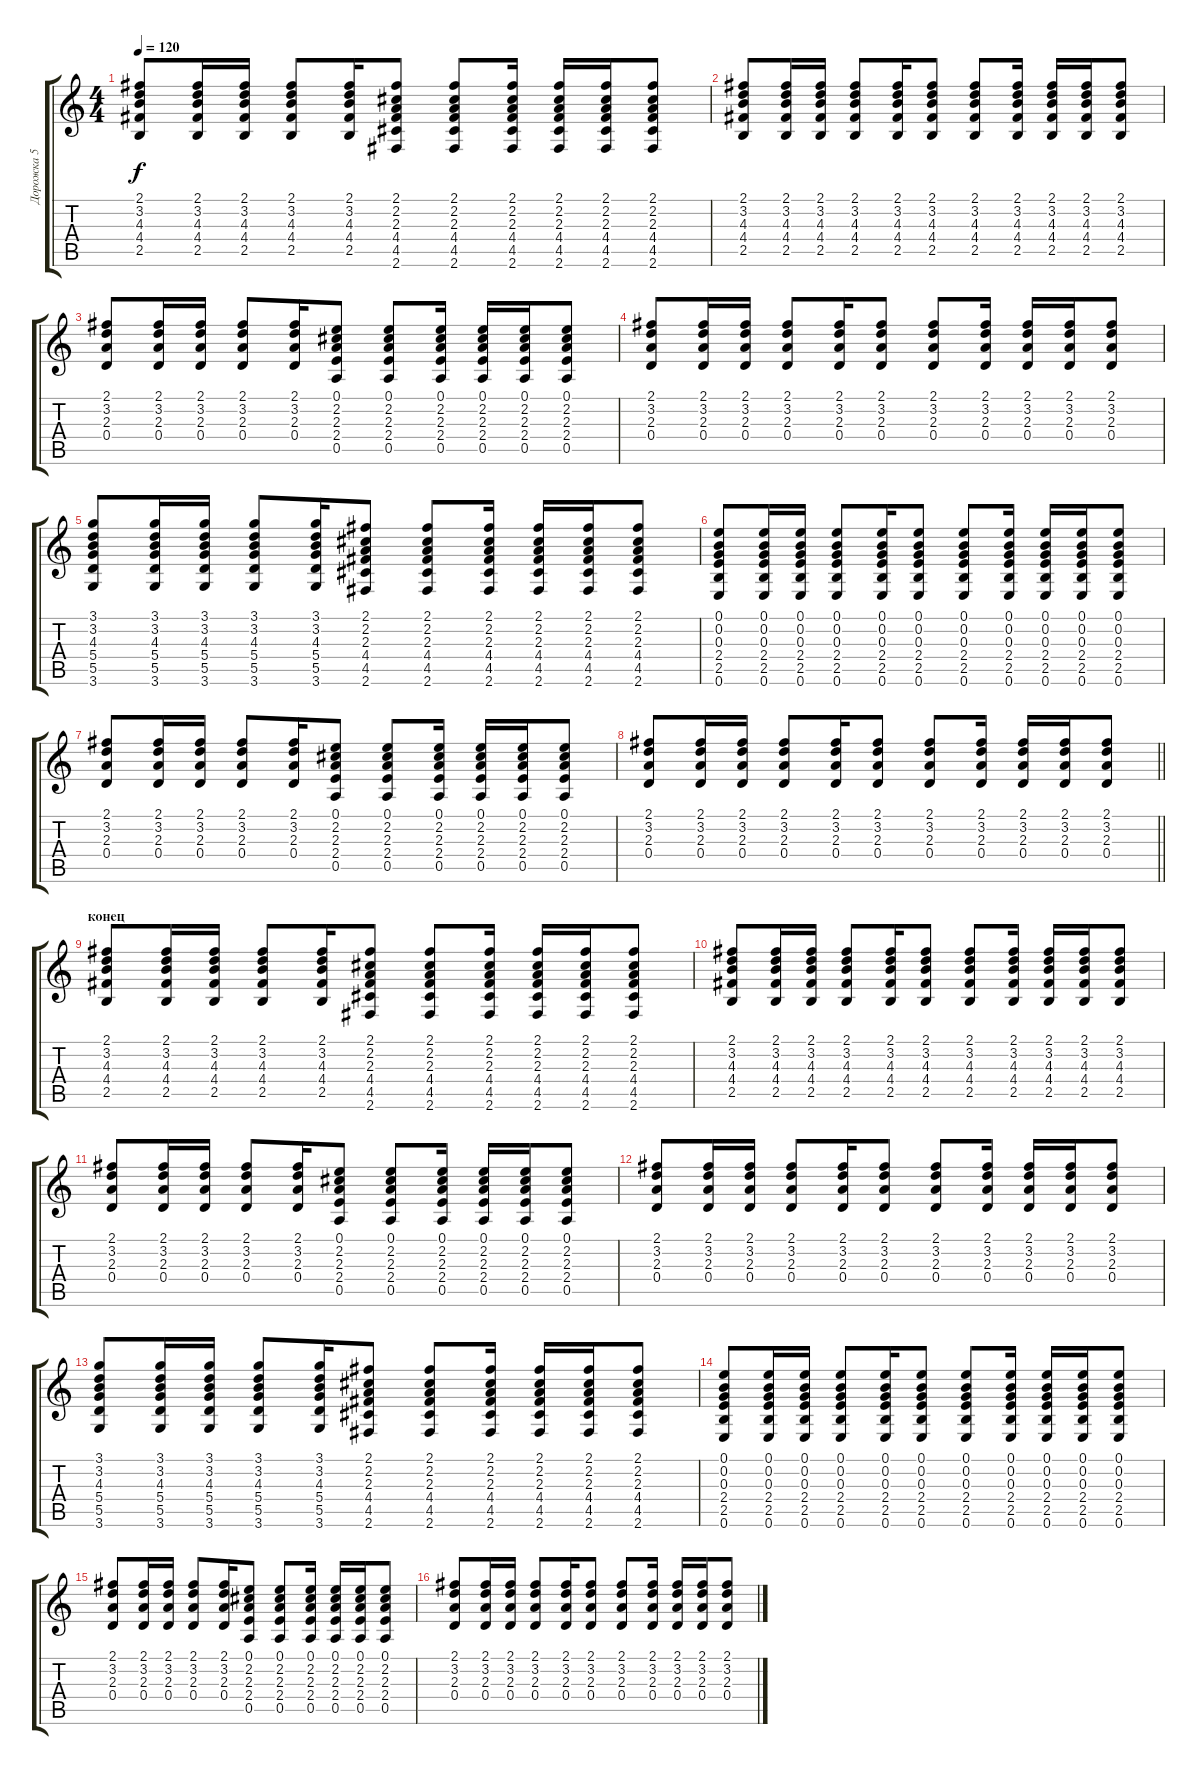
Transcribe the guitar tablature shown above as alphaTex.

\track ("Дорожка 5" "Дорожка 5") {instrument acousticguitarsteel}
\staff {score tabs}
\tuning (E4 B3 G3 D3 A2 E2) {hide}
\ts (4 4)
\tempo 120
\clef g2
\ks c
(2.1 3.2 4.3 4.4 2.5).8{dy f} (2.1 3.2 4.3 4.4 2.5).16 (2.1 3.2 4.3 4.4 2.5).16 (2.1 3.2 4.3 4.4 2.5).8 (2.1 3.2 4.3 4.4 2.5).16 (2.1 2.2 2.3 4.4 4.5 2.6).8 (2.1 2.2 2.3 4.4 4.5 2.6).8 (2.1 2.2 2.3 4.4 4.5 2.6).16 (2.1 2.2 2.3 4.4 4.5 2.6).16 (2.1 2.2 2.3 4.4 4.5 2.6).16 (2.1 2.2 2.3 4.4 4.5 2.6).8 |
(2.1 3.2 4.3 4.4 2.5).8 (2.1 3.2 4.3 4.4 2.5).16 (2.1 3.2 4.3 4.4 2.5).16 (2.1 3.2 4.3 4.4 2.5).8 (2.1 3.2 4.3 4.4 2.5).16 (2.1 3.2 4.3 4.4 2.5).8 (2.1 3.2 4.3 4.4 2.5).8 (2.1 3.2 4.3 4.4 2.5).16 (2.1 3.2 4.3 4.4 2.5).16 (2.1 3.2 4.3 4.4 2.5).16 (2.1 3.2 4.3 4.4 2.5).8 |
(2.1 3.2 2.3 0.4).8 (2.1 3.2 2.3 0.4).16 (2.1 3.2 2.3 0.4).16 (2.1 3.2 2.3 0.4).8 (2.1 3.2 2.3 0.4).16 (0.1 2.2 2.3 2.4 0.5).8 (0.1 2.2 2.3 2.4 0.5).8 (0.1 2.2 2.3 2.4 0.5).16 (0.1 2.2 2.3 2.4 0.5).16 (0.1 2.2 2.3 2.4 0.5).16 (0.1 2.2 2.3 2.4 0.5).8 |
(2.1 3.2 2.3 0.4).8 (2.1 3.2 2.3 0.4).16 (2.1 3.2 2.3 0.4).16 (2.1 3.2 2.3 0.4).8 (2.1 3.2 2.3 0.4).16 (2.1 3.2 2.3 0.4).8 (2.1 3.2 2.3 0.4).8 (2.1 3.2 2.3 0.4).16 (2.1 3.2 2.3 0.4).16 (2.1 3.2 2.3 0.4).16 (2.1 3.2 2.3 0.4).8 |
(3.1 3.2 4.3 5.4 5.5 3.6).8 (3.1 3.2 4.3 5.4 5.5 3.6).16 (3.1 3.2 4.3 5.4 5.5 3.6).16 (3.1 3.2 4.3 5.4 5.5 3.6).8 (3.1 3.2 4.3 5.4 5.5 3.6).16 (2.1 2.2 2.3 4.4 4.5 2.6).8 (2.1 2.2 2.3 4.4 4.5 2.6).8 (2.1 2.2 2.3 4.4 4.5 2.6).16 (2.1 2.2 2.3 4.4 4.5 2.6).16 (2.1 2.2 2.3 4.4 4.5 2.6).16 (2.1 2.2 2.3 4.4 4.5 2.6).8 |
(0.1 0.2 0.3 2.4 2.5 0.6).8 (0.1 0.2 0.3 2.4 2.5 0.6).16 (0.1 0.2 0.3 2.4 2.5 0.6).16 (0.1 0.2 0.3 2.4 2.5 0.6).8 (0.1 0.2 0.3 2.4 2.5 0.6).16 (0.1 0.2 0.3 2.4 2.5 0.6).8 (0.1 0.2 0.3 2.4 2.5 0.6).8 (0.1 0.2 0.3 2.4 2.5 0.6).16 (0.1 0.2 0.3 2.4 2.5 0.6).16 (0.1 0.2 0.3 2.4 2.5 0.6).16 (0.1 0.2 0.3 2.4 2.5 0.6).8 |
(2.1 3.2 2.3 0.4).8 (2.1 3.2 2.3 0.4).16 (2.1 3.2 2.3 0.4).16 (2.1 3.2 2.3 0.4).8 (2.1 3.2 2.3 0.4).16 (0.1 2.2 2.3 2.4 0.5).8 (0.1 2.2 2.3 2.4 0.5).8 (0.1 2.2 2.3 2.4 0.5).16 (0.1 2.2 2.3 2.4 0.5).16 (0.1 2.2 2.3 2.4 0.5).16 (0.1 2.2 2.3 2.4 0.5).8 |
\barLineRight lightlight
(2.1 3.2 2.3 0.4).8 (2.1 3.2 2.3 0.4).16 (2.1 3.2 2.3 0.4).16 (2.1 3.2 2.3 0.4).8 (2.1 3.2 2.3 0.4).16 (2.1 3.2 2.3 0.4).8 (2.1 3.2 2.3 0.4).8 (2.1 3.2 2.3 0.4).16 (2.1 3.2 2.3 0.4).16 (2.1 3.2 2.3 0.4).16 (2.1 3.2 2.3 0.4).8 |
\section ("" "конец")
(2.1 3.2 4.3 4.4 2.5).8 (2.1 3.2 4.3 4.4 2.5).16 (2.1 3.2 4.3 4.4 2.5).16 (2.1 3.2 4.3 4.4 2.5).8 (2.1 3.2 4.3 4.4 2.5).16 (2.1 2.2 2.3 4.4 4.5 2.6).8 (2.1 2.2 2.3 4.4 4.5 2.6).8 (2.1 2.2 2.3 4.4 4.5 2.6).16 (2.1 2.2 2.3 4.4 4.5 2.6).16 (2.1 2.2 2.3 4.4 4.5 2.6).16 (2.1 2.2 2.3 4.4 4.5 2.6).8 |
(2.1 3.2 4.3 4.4 2.5).8 (2.1 3.2 4.3 4.4 2.5).16 (2.1 3.2 4.3 4.4 2.5).16 (2.1 3.2 4.3 4.4 2.5).8 (2.1 3.2 4.3 4.4 2.5).16 (2.1 3.2 4.3 4.4 2.5).8 (2.1 3.2 4.3 4.4 2.5).8 (2.1 3.2 4.3 4.4 2.5).16 (2.1 3.2 4.3 4.4 2.5).16 (2.1 3.2 4.3 4.4 2.5).16 (2.1 3.2 4.3 4.4 2.5).8 |
(2.1 3.2 2.3 0.4).8 (2.1 3.2 2.3 0.4).16 (2.1 3.2 2.3 0.4).16 (2.1 3.2 2.3 0.4).8 (2.1 3.2 2.3 0.4).16 (0.1 2.2 2.3 2.4 0.5).8 (0.1 2.2 2.3 2.4 0.5).8 (0.1 2.2 2.3 2.4 0.5).16 (0.1 2.2 2.3 2.4 0.5).16 (0.1 2.2 2.3 2.4 0.5).16 (0.1 2.2 2.3 2.4 0.5).8 |
(2.1 3.2 2.3 0.4).8 (2.1 3.2 2.3 0.4).16 (2.1 3.2 2.3 0.4).16 (2.1 3.2 2.3 0.4).8 (2.1 3.2 2.3 0.4).16 (2.1 3.2 2.3 0.4).8 (2.1 3.2 2.3 0.4).8 (2.1 3.2 2.3 0.4).16 (2.1 3.2 2.3 0.4).16 (2.1 3.2 2.3 0.4).16 (2.1 3.2 2.3 0.4).8 |
(3.1 3.2 4.3 5.4 5.5 3.6).8 (3.1 3.2 4.3 5.4 5.5 3.6).16 (3.1 3.2 4.3 5.4 5.5 3.6).16 (3.1 3.2 4.3 5.4 5.5 3.6).8 (3.1 3.2 4.3 5.4 5.5 3.6).16 (2.1 2.2 2.3 4.4 4.5 2.6).8 (2.1 2.2 2.3 4.4 4.5 2.6).8 (2.1 2.2 2.3 4.4 4.5 2.6).16 (2.1 2.2 2.3 4.4 4.5 2.6).16 (2.1 2.2 2.3 4.4 4.5 2.6).16 (2.1 2.2 2.3 4.4 4.5 2.6).8 |
(0.1 0.2 0.3 2.4 2.5 0.6).8 (0.1 0.2 0.3 2.4 2.5 0.6).16 (0.1 0.2 0.3 2.4 2.5 0.6).16 (0.1 0.2 0.3 2.4 2.5 0.6).8 (0.1 0.2 0.3 2.4 2.5 0.6).16 (0.1 0.2 0.3 2.4 2.5 0.6).8 (0.1 0.2 0.3 2.4 2.5 0.6).8 (0.1 0.2 0.3 2.4 2.5 0.6).16 (0.1 0.2 0.3 2.4 2.5 0.6).16 (0.1 0.2 0.3 2.4 2.5 0.6).16 (0.1 0.2 0.3 2.4 2.5 0.6).8 |
(2.1 3.2 2.3 0.4).8 (2.1 3.2 2.3 0.4).16 (2.1 3.2 2.3 0.4).16 (2.1 3.2 2.3 0.4).8 (2.1 3.2 2.3 0.4).16 (0.1 2.2 2.3 2.4 0.5).8 (0.1 2.2 2.3 2.4 0.5).8 (0.1 2.2 2.3 2.4 0.5).16 (0.1 2.2 2.3 2.4 0.5).16 (0.1 2.2 2.3 2.4 0.5).16 (0.1 2.2 2.3 2.4 0.5).8 |
(2.1 3.2 2.3 0.4).8 (2.1 3.2 2.3 0.4).16 (2.1 3.2 2.3 0.4).16 (2.1 3.2 2.3 0.4).8 (2.1 3.2 2.3 0.4).16 (2.1 3.2 2.3 0.4).8 (2.1 3.2 2.3 0.4).8 (2.1 3.2 2.3 0.4).16 (2.1 3.2 2.3 0.4).16 (2.1 3.2 2.3 0.4).16 (2.1 3.2 2.3 0.4).8
